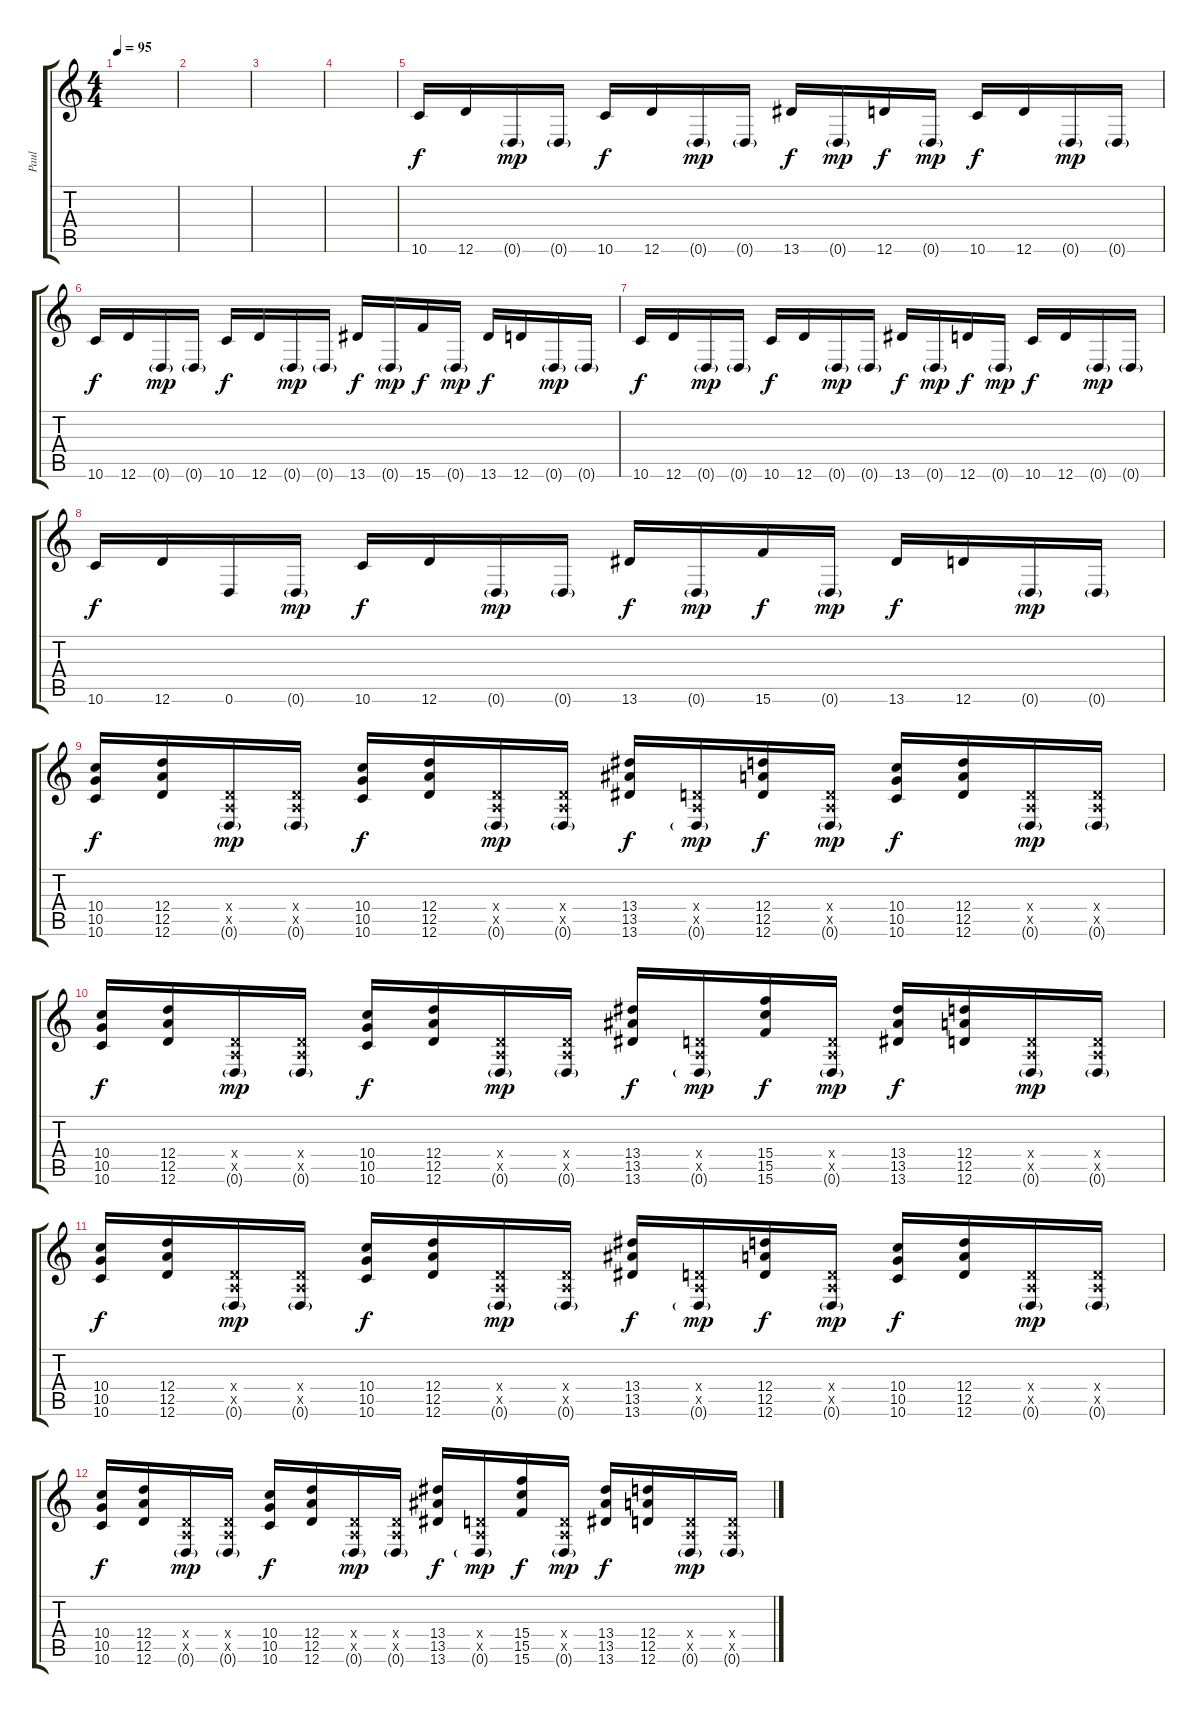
\track ("Paul" "Paul") {instrument distortionguitar}
\staff {score tabs}
\tuning (E4 B3 G3 D3 A2 D2) {hide}
\ts (4 4)
\tempo 95
\clef g2
\ks c
|
|
|
|
10.6.16 12.6.16 0.6{g}.16{dy mp} 0.6{g}.16 10.6.16{dy f} 12.6.16 0.6{g}.16{dy mp} 0.6{g}.16 13.6.16{dy f} 0.6{g}.16{dy mp} 12.6.16{dy f} 0.6{g}.16{dy mp} 10.6.16{dy f} 12.6.16 0.6{g}.16{dy mp} 0.6{g}.16 |
10.6.16{dy f} 12.6.16 0.6{g}.16{dy mp} 0.6{g}.16 10.6.16{dy f} 12.6.16 0.6{g}.16{dy mp} 0.6{g}.16 13.6.16{dy f} 0.6{g}.16{dy mp} 15.6.16{dy f} 0.6{g}.16{dy mp} 13.6.16{dy f} 12.6.16 0.6{g}.16{dy mp} 0.6{g}.16 |
10.6.16{dy f} 12.6.16 0.6{g}.16{dy mp} 0.6{g}.16 10.6.16{dy f} 12.6.16 0.6{g}.16{dy mp} 0.6{g}.16 13.6.16{dy f} 0.6{g}.16{dy mp} 12.6.16{dy f} 0.6{g}.16{dy mp} 10.6.16{dy f} 12.6.16 0.6{g}.16{dy mp} 0.6{g}.16 |
10.6.16{dy f} 12.6.16 0.6.16 0.6{g}.16{dy mp} 10.6.16{dy f} 12.6.16 0.6{g}.16{dy mp} 0.6{g}.16 13.6.16{dy f} 0.6{g}.16{dy mp} 15.6.16{dy f} 0.6{g}.16{dy mp} 13.6.16{dy f} 12.6.16 0.6{g}.16{dy mp} 0.6{g}.16 |
(10.4 10.5 10.6).16{dy f instrument distortionguitar} (12.4 12.5 12.6).16 (0.4{x} 0.5{x} 0.6{g}).16{dy mp} (0.4{x} 0.5{x} 0.6{g}).16 (10.4 10.5 10.6).16{dy f} (12.4 12.5 12.6).16 (0.4{x} 0.5{x} 0.6{g}).16{dy mp} (0.4{x} 0.5{x} 0.6{g}).16 (13.4 13.5 13.6).16{dy f} (0.4{x} 0.5{x} 0.6{g}).16{dy mp} (12.4 12.5 12.6).16{dy f} (0.4{x} 0.5{x} 0.6{g}).16{dy mp} (10.4 10.5 10.6).16{dy f} (12.4 12.5 12.6).16 (0.4{x} 0.5{x} 0.6{g}).16{dy mp} (0.4{x} 0.5{x} 0.6{g}).16 |
(10.4 10.5 10.6).16{dy f} (12.4 12.5 12.6).16 (0.4{x} 0.5{x} 0.6{g}).16{dy mp} (0.4{x} 0.5{x} 0.6{g}).16 (10.4 10.5 10.6).16{dy f} (12.4 12.5 12.6).16 (0.4{x} 0.5{x} 0.6{g}).16{dy mp} (0.4{x} 0.5{x} 0.6{g}).16 (13.4 13.5 13.6).16{dy f} (0.4{x} 0.5{x} 0.6{g}).16{dy mp} (15.4 15.5 15.6).16{dy f} (0.4{x} 0.5{x} 0.6{g}).16{dy mp} (13.4 13.5 13.6).16{dy f} (12.4 12.5 12.6).16 (0.4{x} 0.5{x} 0.6{g}).16{dy mp} (0.4{x} 0.5{x} 0.6{g}).16 |
(10.4 10.5 10.6).16{dy f} (12.4 12.5 12.6).16 (0.4{x} 0.5{x} 0.6{g}).16{dy mp} (0.4{x} 0.5{x} 0.6{g}).16 (10.4 10.5 10.6).16{dy f} (12.4 12.5 12.6).16 (0.4{x} 0.5{x} 0.6{g}).16{dy mp} (0.4{x} 0.5{x} 0.6{g}).16 (13.4 13.5 13.6).16{dy f} (0.4{x} 0.5{x} 0.6{g}).16{dy mp} (12.4 12.5 12.6).16{dy f} (0.4{x} 0.5{x} 0.6{g}).16{dy mp} (10.4 10.5 10.6).16{dy f} (12.4 12.5 12.6).16 (0.4{x} 0.5{x} 0.6{g}).16{dy mp} (0.4{x} 0.5{x} 0.6{g}).16 |
(10.4 10.5 10.6).16{dy f} (12.4 12.5 12.6).16 (0.4{x} 0.5{x} 0.6{g}).16{dy mp} (0.4{x} 0.5{x} 0.6{g}).16 (10.4 10.5 10.6).16{dy f} (12.4 12.5 12.6).16 (0.4{x} 0.5{x} 0.6{g}).16{dy mp} (0.4{x} 0.5{x} 0.6{g}).16 (13.4 13.5 13.6).16{dy f} (0.4{x} 0.5{x} 0.6{g}).16{dy mp} (15.4 15.5 15.6).16{dy f} (0.4{x} 0.5{x} 0.6{g}).16{dy mp} (13.4 13.5 13.6).16{dy f} (12.4 12.5 12.6).16 (0.4{x} 0.5{x} 0.6{g}).16{dy mp} (0.4{x} 0.5{x} 0.6{g}).16
